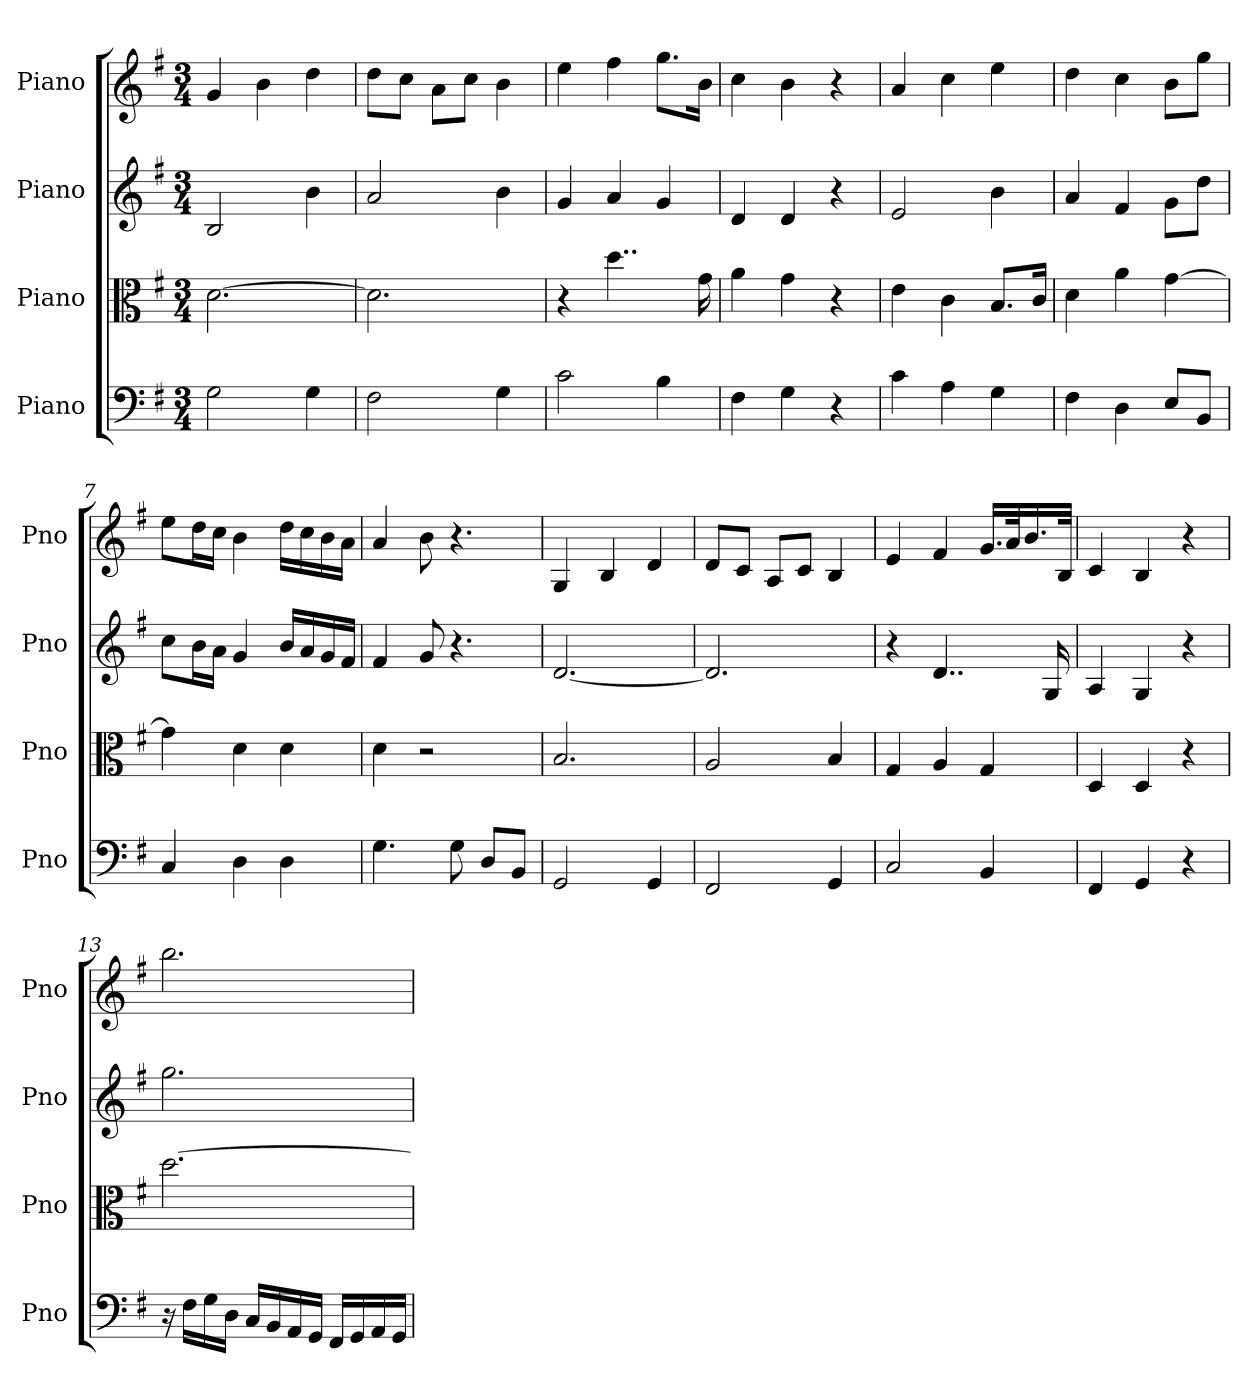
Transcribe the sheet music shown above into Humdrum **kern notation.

**kern	**kern	**kern	**kern
*part4	*part3	*part2	*part1
*staff4	*staff3	*staff2	*staff1
*I"Piano	*I"Piano	*I"Piano	*I"Piano
*I'Pno	*I'Pno	*I'Pno	*I'Pno
*clefF4	*clefC3	*clefG2	*clefG2
*k[f#]	*k[f#]	*k[f#]	*k[f#]
*M3/4	*M3/4	*M3/4	*M3/4
=1	=1	=1	=1
2G\	[2.d\	2B/	4g/
.	.	.	4b\
4G\	.	4b\	4dd\
=2	=2	=2	=2
2F#\	2.d\]	2a/	8dd\L
.	.	.	8cc\J
.	.	.	8a\L
.	.	.	8cc\J
4G\	.	4b\	4b\
=3	=3	=3	=3
2c\	4r	4g/	4ee\
.	4..dd\	4a/	4ff#\
4B\	.	4g/	8.gg\L
.	16g\	.	16b\Jk
=4	=4	=4	=4
4F#\	4a\	4d/	4cc\
4G\	4g\	4d/	4b\
4r	4r	4r	4r
=5	=5	=5	=5
4c\	4e\	2e/	4a/
4A\	4c\	.	4cc\
4G\	8.B/L	4b\	4ee\
.	16c/Jk	.	.
=6	=6	=6	=6
4F#\	4d\	4a/	4dd\
4D\	4a\	4f#/	4cc\
8E/L	[4g\	8g\L	8b\L
8BB/J	.	8dd\J	8gg\J
=7	=7	=7	=7
4C/	4g\]	8cc\L	8ee\L
.	.	16b\L	16dd\L
.	.	16a\JJ	16cc\JJ
4D\	4d\	4g/	4b\
4D\	4d\	16b/LL	16dd\LL
.	.	16a/	16cc\
.	.	16g/	16b\
.	.	16f#/JJ	16a\JJ
!!LO:LB:g=z
=8	=8	=8	=8
4.G\	4d\	4f#/	4a/
.	2r	8g/	8b\
8G\	.	4.r	4.r
8D/L	.	.	.
8BB/J	.	.	.
=9	=9	=9	=9
2GG/	2.B/	[2.d/	4G/
.	.	.	4B/
4GG/	.	.	4d/
=10	=10	=10	=10
2FF#/	2A/	2.d/]	8d/L
.	.	.	8c/J
.	.	.	8A/L
.	.	.	8c/J
4GG/	4B/	.	4B/
=11	=11	=11	=11
2C/	4G/	4r	4e/
.	4A/	4..d/	4f#/
4BB/	4G/	.	16.g/LL
.	.	.	32a/K
.	.	.	16.b/
.	.	16G/	.
.	.	.	32B/JJk
=12	=12	=12	=12
4FF#/	4D/	4A/	4c/
4GG/	4D/	4G/	4B/
4r	4r	4r	4r
=13	=13	=13	=13
16r	[2.dd\	2.gg\	2.bb\
16F#\LL	.	.	.
16G\	.	.	.
16D\JJ	.	.	.
16C/LL	.	.	.
16BB/	.	.	.
16AA/	.	.	.
16GG/JJ	.	.	.
16FF#/LL	.	.	.
16GG/	.	.	.
16AA/	.	.	.
16GG/JJ	.	.	.
=	=	=	=
*-	*-	*-	*-
